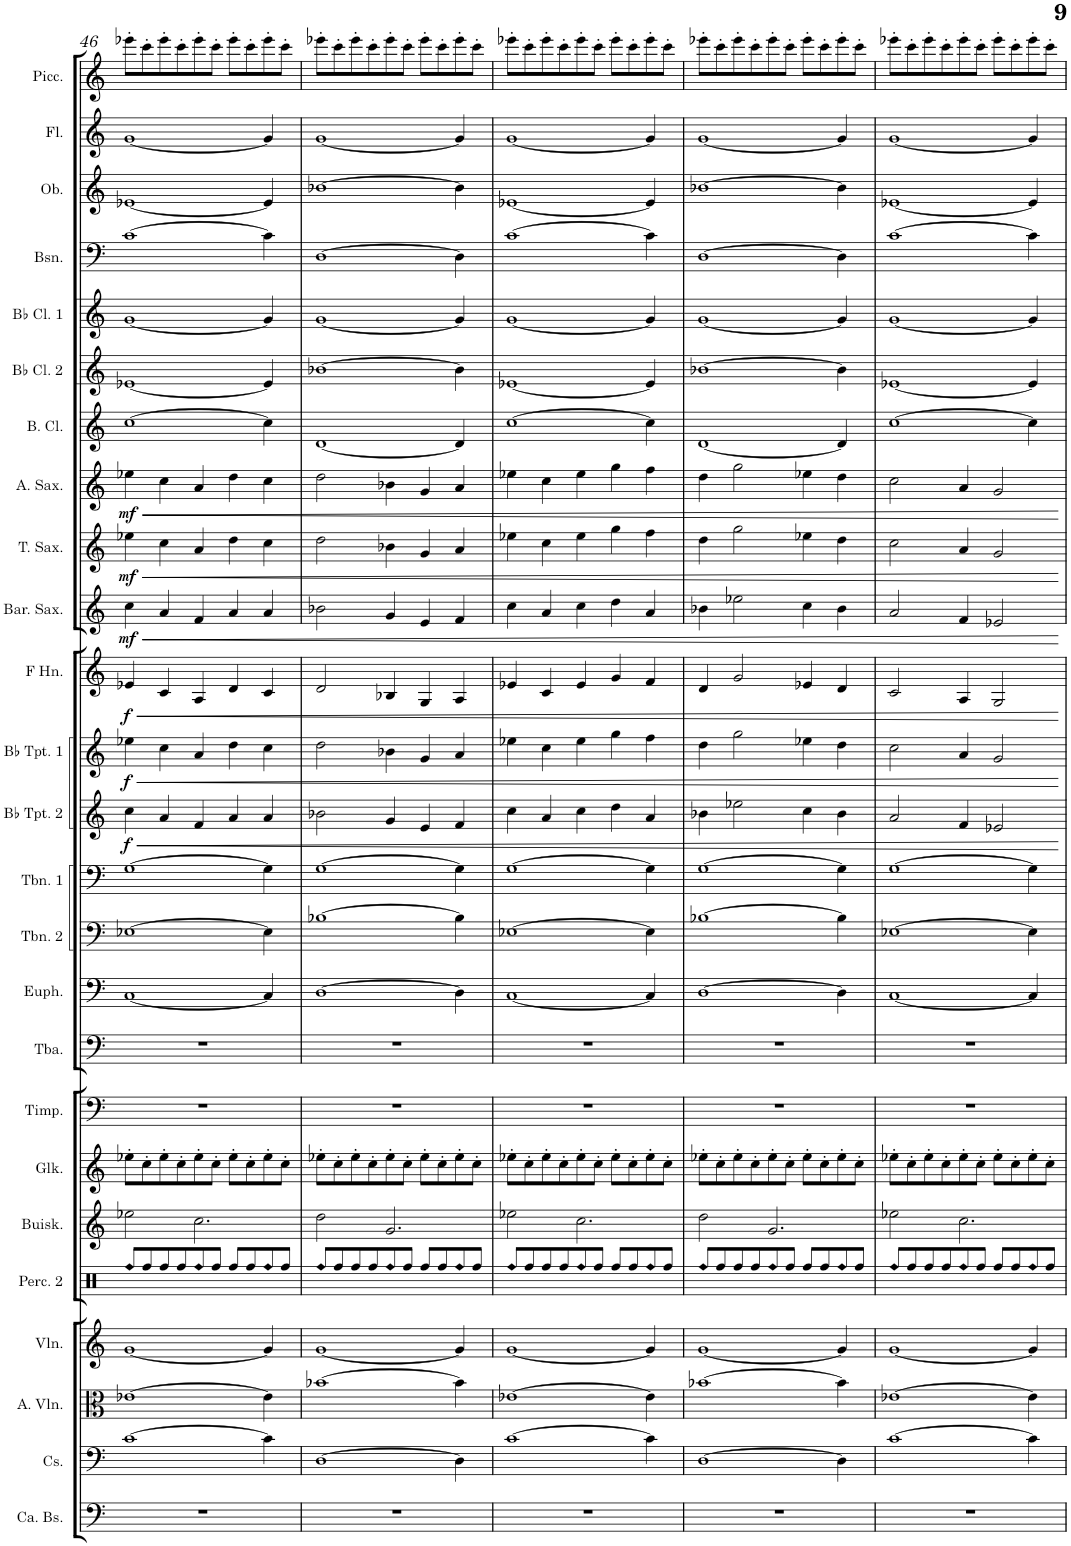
**kern	**kern	**kern	**kern	**kern	**kern	**kern	**kern	**kern	**kern	**kern	**kern	**kern	**dynam	**kern	**dynam	**kern	**dynam	**kern	**dynam	**kern	**dynam	**kern	**dynam	**kern	**kern	**kern	**kern	**kern	**kern	**kern
*part25	*part24	*part23	*part22	*part21	*part20	*part19	*part18	*part17	*part16	*part15	*part14	*part13	*part13	*part12	*part12	*part11	*part11	*part10	*part10	*part9	*part9	*part8	*part8	*part7	*part6	*part5	*part4	*part3	*part2	*part1
*staff25	*staff24	*staff23	*staff22	*staff21	*staff20	*staff19	*staff18	*staff17	*staff16	*staff15	*staff14	*staff13	*staff13	*staff12	*staff12	*staff11	*staff11	*staff10	*staff10	*staff9	*staff9	*staff8	*staff8	*staff7	*staff6	*staff5	*staff4	*staff3	*staff2	*staff1
*I"Contrabas	*I"Violoncellos	*I"Altviolen	*I"Violen	*I"Percussion 2	*I"Buisklokken	*I"Glockenspiel	*I"Timpani	*I"Tuba	*I"Euphonium	*I"Trombone 2	*I"Trombone 1	*I"Bb Trumpet 2	*	*I"Bb Trumpet 1	*	*I"Horn in F	*	*I"Baritone Saxophone	*	*I"Tenor Saxophone	*	*I"Alto Saxophone	*	*I"Bass Clarinet	*I"Bb Clarinet 2	*I"Bb Clarinet 1	*I"Bassoon	*I"Oboe	*I"Flute	*I"Piccolo
*I'Ca. Bs.	*	*I'A. Vln.	*I'Vln.	*I'Perc. 2	*I'Buisk.	*I'Glk.	*I'Timp.	*I'Tba.	*I'Euph.	*I'Tbn. 2	*I'Tbn. 1	*I'Bb Tpt. 2	*	*I'Bb Tpt. 1	*	*	*	*I'Bar. Sax.	*	*I'T. Sax.	*	*I'A. Sax.	*	*I'B. Cl.	*I'Bb Cl. 2	*I'Bb Cl. 1	*I'Bsn.	*I'Ob.	*I'Fl.	*I'Picc.
!!LO:PB:g=z
*clefF4	*clefF4	*clefC3	*clefG2	*clefX	*clefG2	*clefG2	*clefF4	*clefF4	*clefF4	*clefF4	*clefF4	*clefG2	*	*clefG2	*	*clefG2	*	*clefG2	*	*clefG2	*	*clefG2	*	*clefG2	*clefG2	*clefG2	*clefF4	*clefG2	*clefG2	*clefG2
*Trd7c12	*	*	*	*	*	*Trd-14c-24	*	*	*	*	*	*Trd1c2	*	*Trd1c2	*	*Trd4c7	*	*Trd7c12	*	*Trd7c12	*	*Trd5c9	*	*Trd7c12	*Trd1c2	*Trd1c2	*	*	*	*Trd-7c-12
*k[]	*k[]	*k[]	*k[]	*k[]	*k[]	*k[]	*k[]	*k[]	*k[]	*k[]	*k[]	*k[]	*	*k[]	*	*k[]	*	*k[]	*	*k[]	*	*k[]	*	*k[]	*k[]	*k[]	*k[]	*k[]	*k[]	*k[]
*M5/4	*M5/4	*M5/4	*M5/4	*M5/4	*M5/4	*M5/4	*M5/4	*M5/4	*M5/4	*M5/4	*M5/4	*M5/4	*	*M5/4	*	*M5/4	*	*M5/4	*	*M5/4	*	*M5/4	*	*M5/4	*M5/4	*M5/4	*M5/4	*M5/4	*M5/4	*M5/4
=46	=46	=46	=46	=46	=46	=46	=46	=46	=46	=46	=46	=46	=46	=46	=46	=46	=46	=46	=46	=46	=46	=46	=46	=46	=46	=46	=46	=46	=46	=46
!	!	!	!	!LO:N:head=diamond	!	!	!	!	!	!	!	!	!LO:HP:b	!	!LO:HP:b	!	!LO:HP:b	!	!LO:HP:b	!	!LO:HP:b	!	!LO:HP:b	!	!	!	!	!	!	!
!	!	!	!	!	!	!	!	!	!	!	!	!	!LO:DY:n=1:b	!	!LO:DY:n=1:b	!	!LO:DY:n=1:b	!	!LO:DY:n=1:b	!	!LO:DY:n=1:b	!	!LO:DY:n=1:b	!	!	!	!	!	!	!
4%5r	[1c	[1e-X	[1g	8Rff/L	2ee-X\	8ee-X'\L	4%5r	4%5r	[1C	[1E-X	[1G	4cc\	< f	4ee-X\	< f	4e-X/	< f	4cc\	< mf	4ee-X\	< mf	4ee-X\	< mf	[1cc	[1e-X	[1g	[1c	[1e-X	[1g	8eee-X'\L
.	.	.	.	8Rff/	.	8cc'\	.	.	.	.	.	.	.	.	.	.	.	.	.	.	.	.	.	.	.	.	.	.	.	8ccc'\
.	.	.	.	8Rff/	.	8ee-'\	.	.	.	.	.	4a/	.	4cc\	.	4c/	.	4a/	.	4cc\	.	4cc\	.	.	.	.	.	.	.	8eee-'\
.	.	.	.	8Rff/	.	8cc'\	.	.	.	.	.	.	.	.	.	.	.	.	.	.	.	.	.	.	.	.	.	.	.	8ccc'\
!	!	!	!	!LO:N:head=diamond	!	!	!	!	!	!	!	!	!	!	!	!	!	!	!	!	!	!	!	!	!	!	!	!	!	!
.	.	.	.	8Rff/	2.cc\	8ee-'\	.	.	.	.	.	4f/	.	4a/	.	4A/	.	4f/	.	4a/	.	4a/	.	.	.	.	.	.	.	8eee-'\
.	.	.	.	8Rff/J	.	8cc'\J	.	.	.	.	.	.	.	.	.	.	.	.	.	.	.	.	.	.	.	.	.	.	.	8ccc'\J
.	.	.	.	8Rff/L	.	8ee-'\L	.	.	.	.	.	4a/	.	4dd\	.	4d/	.	4a/	.	4dd\	.	4dd\	.	.	.	.	.	.	.	8eee-'\L
.	.	.	.	8Rff/	.	8cc'\	.	.	.	.	.	.	.	.	.	.	.	.	.	.	.	.	.	.	.	.	.	.	.	8ccc'\
!	!	!	!	!LO:N:head=diamond	!	!	!	!	!	!	!	!	!	!	!	!	!	!	!	!	!	!	!	!	!	!	!	!	!	!
.	4c\]	4e-\]	4g/]	8Rff/	.	8ee-'\	.	.	4C/]	4E-\]	4G\]	4a/	.	4cc\	.	4c/	.	4a/	.	4cc\	.	4cc\	.	4cc\]	4e-/]	4g/]	4c\]	4e-/]	4g/]	8eee-'\
.	.	.	.	8Rff/J	.	8cc'\J	.	.	.	.	.	.	.	.	.	.	.	.	.	.	.	.	.	.	.	.	.	.	.	8ccc'\J
=47	=47	=47	=47	=47	=47	=47	=47	=47	=47	=47	=47	=47	=47	=47	=47	=47	=47	=47	=47	=47	=47	=47	=47	=47	=47	=47	=47	=47	=47	=47
!	!	!	!	!LO:N:head=diamond	!	!	!	!	!	!	!	!	!	!	!	!	!	!	!	!	!	!	!	!	!	!	!	!	!	!
4%5r	[1D	[1b-X	[1g	8Rff/L	2dd\	8ee-X'\L	4%5r	4%5r	[1D	[1B-X	[1G	2b-X\	.	2dd\	.	2d/	.	2b-X\	.	2dd\	.	2dd\	.	[1d	[1b-X	[1g	[1D	[1b-X	[1g	8eee-X'\L
.	.	.	.	8Rff/	.	8cc'\	.	.	.	.	.	.	.	.	.	.	.	.	.	.	.	.	.	.	.	.	.	.	.	8ccc'\
.	.	.	.	8Rff/	.	8ee-'\	.	.	.	.	.	.	.	.	.	.	.	.	.	.	.	.	.	.	.	.	.	.	.	8eee-'\
.	.	.	.	8Rff/	.	8cc'\	.	.	.	.	.	.	.	.	.	.	.	.	.	.	.	.	.	.	.	.	.	.	.	8ccc'\
!	!	!	!	!LO:N:head=diamond	!	!	!	!	!	!	!	!	!	!	!	!	!	!	!	!	!	!	!	!	!	!	!	!	!	!
.	.	.	.	8Rff/	2.g/	8ee-'\	.	.	.	.	.	4g/	.	4b-X\	.	4B-X/	.	4g/	.	4b-X\	.	4b-X\	.	.	.	.	.	.	.	8eee-'\
.	.	.	.	8Rff/J	.	8cc'\J	.	.	.	.	.	.	.	.	.	.	.	.	.	.	.	.	.	.	.	.	.	.	.	8ccc'\J
.	.	.	.	8Rff/L	.	8ee-'\L	.	.	.	.	.	4e/	.	4g/	.	4G/	.	4e/	.	4g/	.	4g/	.	.	.	.	.	.	.	8eee-'\L
.	.	.	.	8Rff/	.	8cc'\	.	.	.	.	.	.	.	.	.	.	.	.	.	.	.	.	.	.	.	.	.	.	.	8ccc'\
!	!	!	!	!LO:N:head=diamond	!	!	!	!	!	!	!	!	!	!	!	!	!	!	!	!	!	!	!	!	!	!	!	!	!	!
.	4D\]	4b-\]	4g/]	8Rff/	.	8ee-'\	.	.	4D\]	4B-\]	4G\]	4f/	.	4a/	.	4A/	.	4f/	.	4a/	.	4a/	.	4d/]	4b-\]	4g/]	4D\]	4b-\]	4g/]	8eee-'\
.	.	.	.	8Rff/J	.	8cc'\J	.	.	.	.	.	.	.	.	.	.	.	.	.	.	.	.	.	.	.	.	.	.	.	8ccc'\J
=48	=48	=48	=48	=48	=48	=48	=48	=48	=48	=48	=48	=48	=48	=48	=48	=48	=48	=48	=48	=48	=48	=48	=48	=48	=48	=48	=48	=48	=48	=48
!	!	!	!	!LO:N:head=diamond	!	!	!	!	!	!	!	!	!	!	!	!	!	!	!	!	!	!	!	!	!	!	!	!	!	!
4%5r	[1c	[1e-X	[1g	8Rff/L	2ee-X\	8ee-X'\L	4%5r	4%5r	[1C	[1E-X	[1G	4cc\	.	4ee-X\	.	4e-X/	.	4cc\	.	4ee-X\	.	4ee-X\	.	[1cc	[1e-X	[1g	[1c	[1e-X	[1g	8eee-X'\L
.	.	.	.	8Rff/	.	8cc'\	.	.	.	.	.	.	.	.	.	.	.	.	.	.	.	.	.	.	.	.	.	.	.	8ccc'\
.	.	.	.	8Rff/	.	8ee-'\	.	.	.	.	.	4a/	.	4cc\	.	4c/	.	4a/	.	4cc\	.	4cc\	.	.	.	.	.	.	.	8eee-'\
.	.	.	.	8Rff/	.	8cc'\	.	.	.	.	.	.	.	.	.	.	.	.	.	.	.	.	.	.	.	.	.	.	.	8ccc'\
!	!	!	!	!LO:N:head=diamond	!	!	!	!	!	!	!	!	!	!	!	!	!	!	!	!	!	!	!	!	!	!	!	!	!	!
.	.	.	.	8Rff/	2.cc\	8ee-'\	.	.	.	.	.	4cc\	.	4ee-\	.	4e-/	.	4cc\	.	4ee-\	.	4ee-\	.	.	.	.	.	.	.	8eee-'\
.	.	.	.	8Rff/J	.	8cc'\J	.	.	.	.	.	.	.	.	.	.	.	.	.	.	.	.	.	.	.	.	.	.	.	8ccc'\J
.	.	.	.	8Rff/L	.	8ee-'\L	.	.	.	.	.	4dd\	.	4gg\	.	4g/	.	4dd\	.	4gg\	.	4gg\	.	.	.	.	.	.	.	8eee-'\L
.	.	.	.	8Rff/	.	8cc'\	.	.	.	.	.	.	.	.	.	.	.	.	.	.	.	.	.	.	.	.	.	.	.	8ccc'\
!	!	!	!	!LO:N:head=diamond	!	!	!	!	!	!	!	!	!	!	!	!	!	!	!	!	!	!	!	!	!	!	!	!	!	!
.	4c\]	4e-\]	4g/]	8Rff/	.	8ee-'\	.	.	4C/]	4E-\]	4G\]	4a/	.	4ff\	.	4f/	.	4a/	.	4ff\	.	4ff\	.	4cc\]	4e-/]	4g/]	4c\]	4e-/]	4g/]	8eee-'\
.	.	.	.	8Rff/J	.	8cc'\J	.	.	.	.	.	.	.	.	.	.	.	.	.	.	.	.	.	.	.	.	.	.	.	8ccc'\J
=49	=49	=49	=49	=49	=49	=49	=49	=49	=49	=49	=49	=49	=49	=49	=49	=49	=49	=49	=49	=49	=49	=49	=49	=49	=49	=49	=49	=49	=49	=49
!	!	!	!	!LO:N:head=diamond	!	!	!	!	!	!	!	!	!	!	!	!	!	!	!	!	!	!	!	!	!	!	!	!	!	!
4%5r	[1D	[1b-X	[1g	8Rff/L	2dd\	8ee-X'\L	4%5r	4%5r	[1D	[1B-X	[1G	4b-X\	.	4dd\	.	4d/	.	4b-X\	.	4dd\	.	4dd\	.	[1d	[1b-X	[1g	[1D	[1b-X	[1g	8eee-X'\L
.	.	.	.	8Rff/	.	8cc'\	.	.	.	.	.	.	.	.	.	.	.	.	.	.	.	.	.	.	.	.	.	.	.	8ccc'\
.	.	.	.	8Rff/	.	8ee-'\	.	.	.	.	.	2ee-X\	.	2gg\	.	2g/	.	2ee-X\	.	2gg\	.	2gg\	.	.	.	.	.	.	.	8eee-'\
.	.	.	.	8Rff/	.	8cc'\	.	.	.	.	.	.	.	.	.	.	.	.	.	.	.	.	.	.	.	.	.	.	.	8ccc'\
!	!	!	!	!LO:N:head=diamond	!	!	!	!	!	!	!	!	!	!	!	!	!	!	!	!	!	!	!	!	!	!	!	!	!	!
.	.	.	.	8Rff/	2.g/	8ee-'\	.	.	.	.	.	.	.	.	.	.	.	.	.	.	.	.	.	.	.	.	.	.	.	8eee-'\
.	.	.	.	8Rff/J	.	8cc'\J	.	.	.	.	.	.	.	.	.	.	.	.	.	.	.	.	.	.	.	.	.	.	.	8ccc'\J
.	.	.	.	8Rff/L	.	8ee-'\L	.	.	.	.	.	4cc\	.	4ee-X\	.	4e-X/	.	4cc\	.	4ee-X\	.	4ee-X\	.	.	.	.	.	.	.	8eee-'\L
.	.	.	.	8Rff/	.	8cc'\	.	.	.	.	.	.	.	.	.	.	.	.	.	.	.	.	.	.	.	.	.	.	.	8ccc'\
!	!	!	!	!LO:N:head=diamond	!	!	!	!	!	!	!	!	!	!	!	!	!	!	!	!	!	!	!	!	!	!	!	!	!	!
.	4D\]	4b-\]	4g/]	8Rff/	.	8ee-'\	.	.	4D\]	4B-\]	4G\]	4b-\	.	4dd\	.	4d/	.	4b-\	.	4dd\	.	4dd\	.	4d/]	4b-\]	4g/]	4D\]	4b-\]	4g/]	8eee-'\
.	.	.	.	8Rff/J	.	8cc'\J	.	.	.	.	.	.	.	.	.	.	.	.	.	.	.	.	.	.	.	.	.	.	.	8ccc'\J
=50	=50	=50	=50	=50	=50	=50	=50	=50	=50	=50	=50	=50	=50	=50	=50	=50	=50	=50	=50	=50	=50	=50	=50	=50	=50	=50	=50	=50	=50	=50
!	!	!	!	!LO:N:head=diamond	!	!	!	!	!	!	!	!	!	!	!	!	!	!	!	!	!	!	!	!	!	!	!	!	!	!
4%5r	[1c	[1e-X	[1g	8Rff/L	2ee-X\	8ee-X'\L	4%5r	4%5r	[1C	[1E-X	[1G	2a/	.	2cc\	.	2c/	.	2a/	.	2cc\	.	2cc\	.	[1cc	[1e-X	[1g	[1c	[1e-X	[1g	8eee-X'\L
.	.	.	.	8Rff/	.	8cc'\	.	.	.	.	.	.	.	.	.	.	.	.	.	.	.	.	.	.	.	.	.	.	.	8ccc'\
.	.	.	.	8Rff/	.	8ee-'\	.	.	.	.	.	.	.	.	.	.	.	.	.	.	.	.	.	.	.	.	.	.	.	8eee-'\
.	.	.	.	8Rff/	.	8cc'\	.	.	.	.	.	.	.	.	.	.	.	.	.	.	.	.	.	.	.	.	.	.	.	8ccc'\
!	!	!	!	!LO:N:head=diamond	!	!	!	!	!	!	!	!	!	!	!	!	!	!	!	!	!	!	!	!	!	!	!	!	!	!
.	.	.	.	8Rff/	2.cc\	8ee-'\	.	.	.	.	.	4f/	.	4a/	.	4A/	.	4f/	.	4a/	.	4a/	.	.	.	.	.	.	.	8eee-'\
.	.	.	.	8Rff/J	.	8cc'\J	.	.	.	.	.	.	.	.	.	.	.	.	.	.	.	.	.	.	.	.	.	.	.	8ccc'\J
.	.	.	.	8Rff/L	.	8ee-'\L	.	.	.	.	.	2e-X/	.	2g/	.	2G/	.	2e-X/	.	2g/	.	2g/	.	.	.	.	.	.	.	8eee-'\L
.	.	.	.	8Rff/	.	8cc'\	.	.	.	.	.	.	.	.	.	.	.	.	.	.	.	.	.	.	.	.	.	.	.	8ccc'\
!	!	!	!	!LO:N:head=diamond	!	!	!	!	!	!	!	!	!	!	!	!	!	!	!	!	!	!	!	!	!	!	!	!	!	!
.	4c\]	4e-\]	4g/]	8Rff/	.	8ee-'\	.	.	4C/]	4E-\]	4G\]	.	.	.	.	.	.	.	.	.	.	.	.	4cc\]	4e-/]	4g/]	4c\]	4e-/]	4g/]	8eee-'\
.	.	.	.	8Rff/J	.	8cc'\J	.	.	.	.	.	.	.	.	.	.	.	.	.	.	.	.	.	.	.	.	.	.	.	8ccc'\J
.	.	.	.	.	.	.	.	.	.	.	.	.	[	.	[	.	[	.	[	.	[	.	[	.	.	.	.	.	.	.
=	=	=	=	=	=	=	=	=	=	=	=	=	=	=	=	=	=	=	=	=	=	=	=	=	=	=	=	=	=	=
*-	*-	*-	*-	*-	*-	*-	*-	*-	*-	*-	*-	*-	*-	*-	*-	*-	*-	*-	*-	*-	*-	*-	*-	*-	*-	*-	*-	*-	*-	*-
